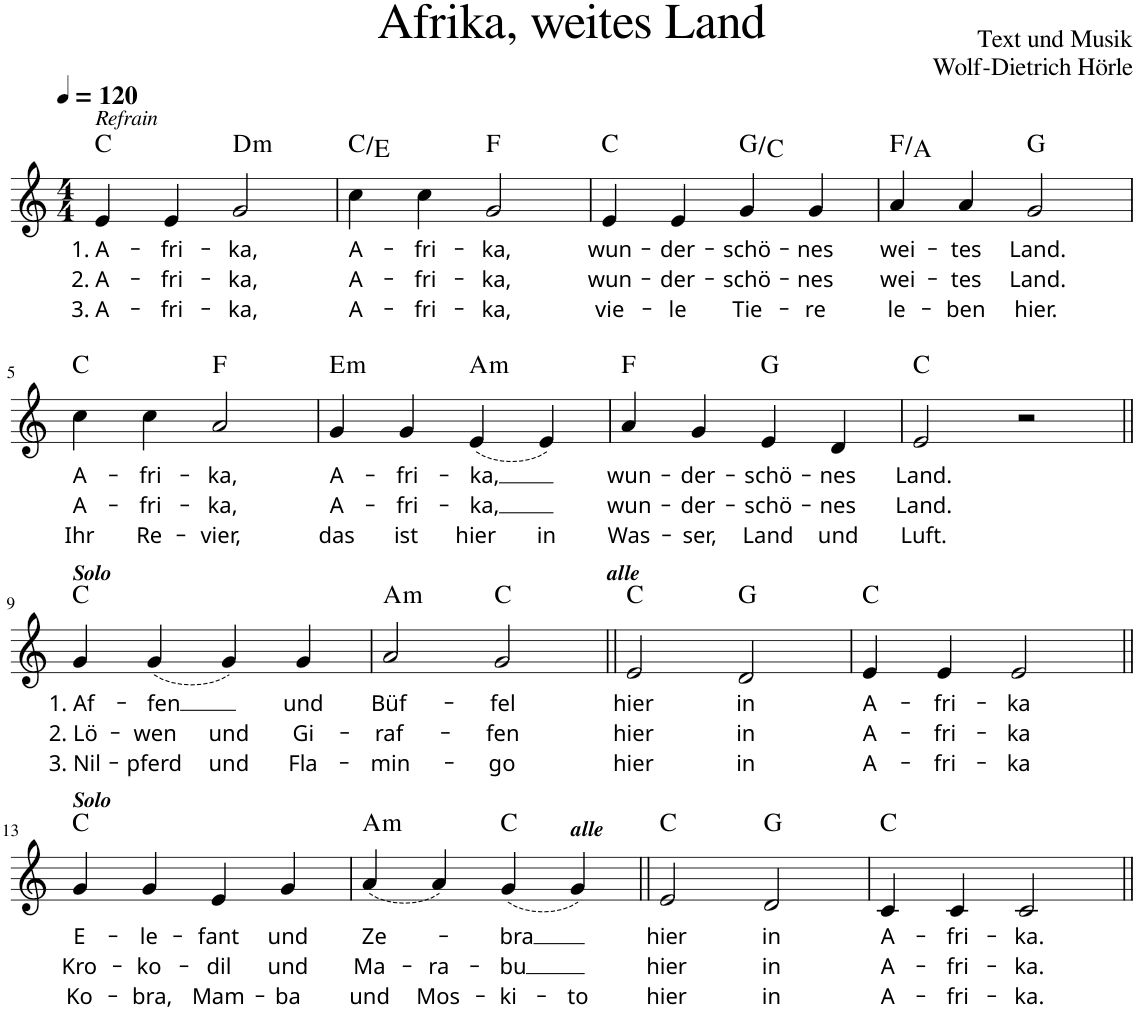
**kern	**text	**text	**text	**harte
*part1	*part1	*part1	*part1	*part1
*staff1	*staff1	*staff1	*staff1	*
*clefG2	*	*	*	*
*k[]	*	*	*	*
*M4/4	*	*	*	*
*MM120	*	*	*	*
=1	=1	=1	=1	=1
!LO:TX:a:i:t=Refrain	!	!	!	!
!	!LO:LY:b	!LO:LY:b	!LO:LY:b	!
4e/	1. A-	2. A-	3. A-	C:maj
!	!LO:LY:b	!LO:LY:b	!LO:LY:b	!
4e/	-fri-	-fri-	-fri-	.
!	!LO:LY:b	!LO:LY:b	!LO:LY:b	!LO:H:kt=m
2g/	-ka,	-ka,	-ka,	D:min
=2	=2	=2	=2	=2
!	!LO:LY:b	!LO:LY:b	!LO:LY:b	!
4cc\	A-	A-	A-	C:maj/3
!	!LO:LY:b	!LO:LY:b	!LO:LY:b	!
4cc\	-fri-	-fri-	-fri-	.
!	!LO:LY:b	!LO:LY:b	!LO:LY:b	!
2g/	-ka,	-ka,	-ka,	F:maj
=3	=3	=3	=3	=3
!	!LO:LY:b	!LO:LY:b	!LO:LY:b	!
4e/	wun-	wun-	vie-	C:maj
!	!LO:LY:b	!LO:LY:b	!LO:LY:b	!
4e/	-der-	-der-	-le	.
!	!LO:LY:b	!LO:LY:b	!LO:LY:b	!
4g/	-schö-	-schö-	Tie-	G:maj/4
!	!LO:LY:b	!LO:LY:b	!LO:LY:b	!
4g/	-nes	-nes	-re	.
=4	=4	=4	=4	=4
!	!LO:LY:b	!LO:LY:b	!LO:LY:b	!
4a/	wei-	wei-	le-	F:maj/3
!	!LO:LY:b	!LO:LY:b	!LO:LY:b	!
4a/	-tes	-tes	-ben	.
!	!LO:LY:b	!LO:LY:b	!LO:LY:b	!
2g/	Land.	Land.	hier.	G:maj
!!LO:LB:g=z
=5	=5	=5	=5	=5
!	!LO:LY:b	!LO:LY:b	!LO:LY:b	!
4cc\	A-	A-	Ihr	C:maj
!	!LO:LY:b	!LO:LY:b	!LO:LY:b	!
4cc\	-fri-	-fri-	Re-	.
!	!LO:LY:b	!LO:LY:b	!LO:LY:b	!
2a/	-ka,	-ka,	-vier,	F:maj
=6	=6	=6	=6	=6
!	!LO:LY:b	!LO:LY:b	!LO:LY:b	!LO:H:kt=m
4g/	A-	A-	das	E:min
!	!LO:LY:b	!LO:LY:b	!LO:LY:b	!
4g/	-fri-	-fri-	ist	.
!	!LO:LY:b	!LO:LY:b	!LO:LY:b	!LO:H:kt=m
(<4e/	-ka,	-ka,	hier	A:min
!	!	!	!LO:LY:b	!
4e/)	.	.	in	.
=7	=7	=7	=7	=7
!	!LO:LY:b	!LO:LY:b	!LO:LY:b	!
4a/	wun-	wun-	Was-	F:maj
!	!LO:LY:b	!LO:LY:b	!LO:LY:b	!
4g/	-der-	-der-	-ser,	.
!	!LO:LY:b	!LO:LY:b	!LO:LY:b	!
4e/	-schö-	-schö-	Land	G:maj
!	!LO:LY:b	!LO:LY:b	!LO:LY:b	!
4d/	-nes	-nes	und	.
=8	=8	=8	=8	=8
!	!LO:LY:b	!LO:LY:b	!LO:LY:b	!
2e/	Land.	Land.	Luft.	C:maj
2r	.	.	.	.
!!LO:LB:g=z
=9||	=9||	=9||	=9||	=9||
!LO:TX:a:Bi:t=Solo	!	!	!	!
!	!LO:LY:b	!LO:LY:b	!LO:LY:b	!
4g/	1. Af-	2. Lö-	3. Nil-	C:maj
!	!LO:LY:b	!LO:LY:b	!LO:LY:b	!
(<4g/	-fen	-wen	-pferd	.
!	!	!LO:LY:b	!LO:LY:b	!
4g/)	.	und	und	.
!	!LO:LY:b	!LO:LY:b	!LO:LY:b	!
4g/	und	Gi-	Fla-	.
=10	=10	=10	=10	=10
!	!LO:LY:b	!LO:LY:b	!LO:LY:b	!LO:H:kt=m
2a/	Büf-	-raf-	-min-	A:min
!	!LO:LY:b	!LO:LY:b	!LO:LY:b	!
2g/	-fel	-fen	-go	C:maj
!LO:TX:a:Bi:t=alle	!	!	!	!
=11||	=11||	=11||	=11||	=11||
!	!LO:LY:b	!LO:LY:b	!LO:LY:b	!
2e/	hier	hier	hier	C:maj
!	!LO:LY:b	!LO:LY:b	!LO:LY:b	!
2d/	in	in	in	G:maj
=12	=12	=12	=12	=12
!	!LO:LY:b	!LO:LY:b	!LO:LY:b	!
4e/	A-	A-	A-	C:maj
!	!LO:LY:b	!LO:LY:b	!LO:LY:b	!
4e/	-fri-	-fri-	-fri-	.
!	!LO:LY:b	!LO:LY:b	!LO:LY:b	!
2e/	-ka	-ka	-ka	.
!!LO:LB:g=z
=13||	=13||	=13||	=13||	=13||
!LO:TX:a:Bi:t=Solo	!	!	!	!
!	!LO:LY:b	!LO:LY:b	!LO:LY:b	!
4g/	E-	Kro-	Ko-	C:maj
!	!LO:LY:b	!LO:LY:b	!LO:LY:b	!
4g/	-le-	-ko-	-bra,	.
!	!LO:LY:b	!LO:LY:b	!LO:LY:b	!
4e/	-fant	-dil	Mam-	.
!	!LO:LY:b	!LO:LY:b	!LO:LY:b	!
4g/	und	und	-ba	.
=14	=14	=14	=14	=14
!	!LO:LY:b	!LO:LY:b	!LO:LY:b	!LO:H:kt=m
(<4a/	Ze-	Ma-	und	A:min
!	!	!LO:LY:b	!LO:LY:b	!
4a/)	.	-ra-	Mos-	.
!	!LO:LY:b	!LO:LY:b	!LO:LY:b	!
(<4g/	-bra	-bu	-ki-	C:maj
!LO:TX:a:Bi:t=alle	!	!	!	!
!	!	!	!LO:LY:b	!
4g/)	.	.	-to	.
=15||	=15||	=15||	=15||	=15||
!	!LO:LY:b	!LO:LY:b	!LO:LY:b	!
2e/	hier	hier	hier	C:maj
!	!LO:LY:b	!LO:LY:b	!LO:LY:b	!
2d/	in	in	in	G:maj
=16	=16	=16	=16	=16
!	!LO:LY:b	!LO:LY:b	!LO:LY:b	!
4c/	A-	A-	A-	C:maj
!	!LO:LY:b	!LO:LY:b	!LO:LY:b	!
4c/	-fri-	-fri-	-fri-	.
!	!LO:LY:b	!LO:LY:b	!LO:LY:b	!
2c/	-ka.	-ka.	-ka.	.
=||	=||	=||	=||	=||
*-	*-	*-	*-	*-
